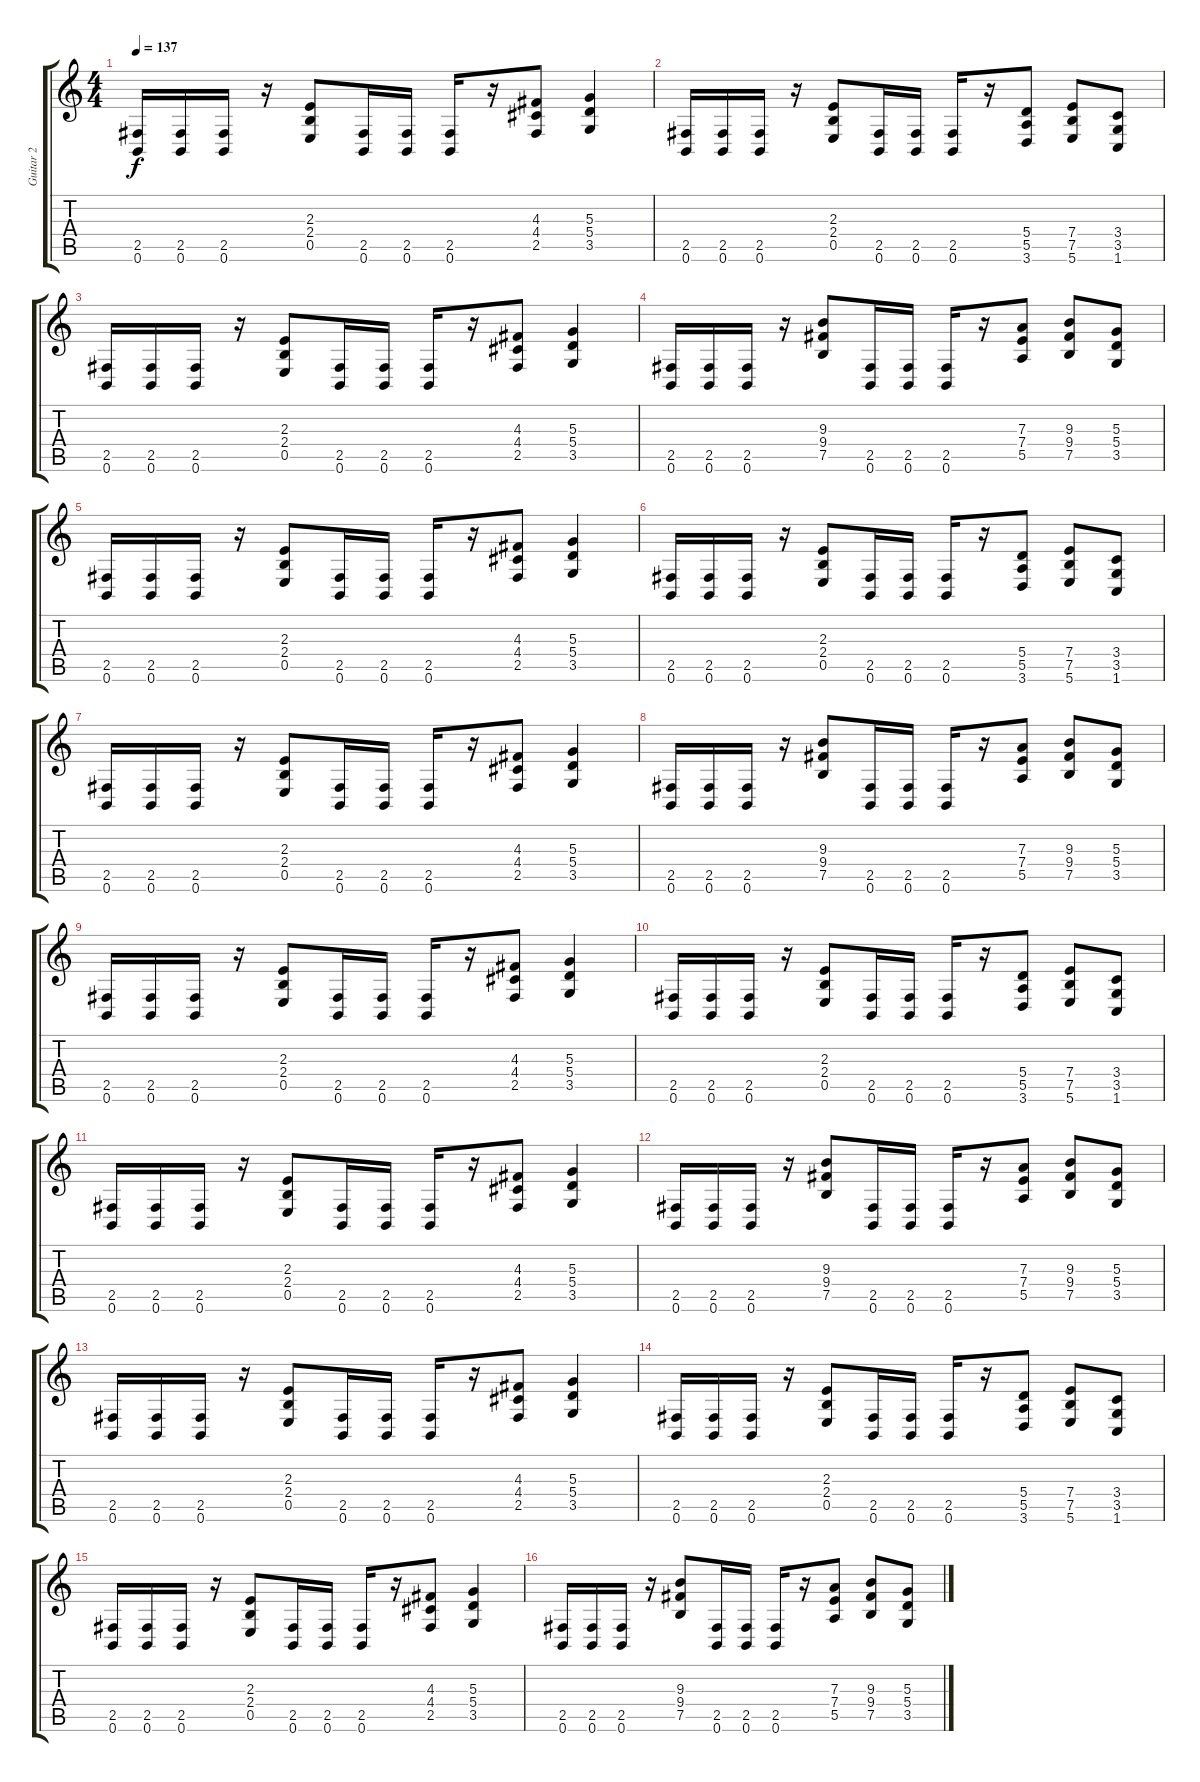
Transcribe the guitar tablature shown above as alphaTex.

\track ("Guitar 2" "Guitar 2") {instrument distortionguitar}
\staff {score tabs}
\tuning (B3 G3 D3 A2 E2 B1) {hide}
\ts (4 4)
\tempo 137
\clef g2
\ks c
(2.5 0.6).16{dy f} (2.5 0.6).16 (2.5 0.6).16 r.16 (2.3 2.4 0.5).8 (2.5 0.6).16 (2.5 0.6).16 (2.5 0.6).16 r.16 (4.3 4.4 2.5).8 (5.3 5.4 3.5).4 |
(2.5 0.6).16 (2.5 0.6).16 (2.5 0.6).16 r.16 (2.3 2.4 0.5).8 (2.5 0.6).16 (2.5 0.6).16 (2.5 0.6).16 r.16 (5.4 5.5 3.6).8 (7.4 7.5 5.6).8 (3.4 3.5 1.6).8 |
(2.5 0.6).16 (2.5 0.6).16 (2.5 0.6).16 r.16 (2.3 2.4 0.5).8 (2.5 0.6).16 (2.5 0.6).16 (2.5 0.6).16 r.16 (4.3 4.4 2.5).8 (5.3 5.4 3.5).4 |
(2.5 0.6).16 (2.5 0.6).16 (2.5 0.6).16 r.16 (9.3 9.4 7.5).8 (2.5 0.6).16 (2.5 0.6).16 (2.5 0.6).16 r.16 (7.3 7.4 5.5).8 (9.3 9.4 7.5).8 (5.3 5.4 3.5).8 |
(2.5 0.6).16 (2.5 0.6).16 (2.5 0.6).16 r.16 (2.3 2.4 0.5).8 (2.5 0.6).16 (2.5 0.6).16 (2.5 0.6).16 r.16 (4.3 4.4 2.5).8 (5.3 5.4 3.5).4 |
(2.5 0.6).16 (2.5 0.6).16 (2.5 0.6).16 r.16 (2.3 2.4 0.5).8 (2.5 0.6).16 (2.5 0.6).16 (2.5 0.6).16 r.16 (5.4 5.5 3.6).8 (7.4 7.5 5.6).8 (3.4 3.5 1.6).8 |
(2.5 0.6).16 (2.5 0.6).16 (2.5 0.6).16 r.16 (2.3 2.4 0.5).8 (2.5 0.6).16 (2.5 0.6).16 (2.5 0.6).16 r.16 (4.3 4.4 2.5).8 (5.3 5.4 3.5).4 |
(2.5 0.6).16 (2.5 0.6).16 (2.5 0.6).16 r.16 (9.3 9.4 7.5).8 (2.5 0.6).16 (2.5 0.6).16 (2.5 0.6).16 r.16 (7.3 7.4 5.5).8 (9.3 9.4 7.5).8 (5.3 5.4 3.5).8 |
(2.5 0.6).16 (2.5 0.6).16 (2.5 0.6).16 r.16 (2.3 2.4 0.5).8 (2.5 0.6).16 (2.5 0.6).16 (2.5 0.6).16 r.16 (4.3 4.4 2.5).8 (5.3 5.4 3.5).4 |
(2.5 0.6).16 (2.5 0.6).16 (2.5 0.6).16 r.16 (2.3 2.4 0.5).8 (2.5 0.6).16 (2.5 0.6).16 (2.5 0.6).16 r.16 (5.4 5.5 3.6).8 (7.4 7.5 5.6).8 (3.4 3.5 1.6).8 |
(2.5 0.6).16 (2.5 0.6).16 (2.5 0.6).16 r.16 (2.3 2.4 0.5).8 (2.5 0.6).16 (2.5 0.6).16 (2.5 0.6).16 r.16 (4.3 4.4 2.5).8 (5.3 5.4 3.5).4 |
(2.5 0.6).16 (2.5 0.6).16 (2.5 0.6).16 r.16 (9.3 9.4 7.5).8 (2.5 0.6).16 (2.5 0.6).16 (2.5 0.6).16 r.16 (7.3 7.4 5.5).8 (9.3 9.4 7.5).8 (5.3 5.4 3.5).8 |
(2.5 0.6).16 (2.5 0.6).16 (2.5 0.6).16 r.16 (2.3 2.4 0.5).8 (2.5 0.6).16 (2.5 0.6).16 (2.5 0.6).16 r.16 (4.3 4.4 2.5).8 (5.3 5.4 3.5).4 |
(2.5 0.6).16 (2.5 0.6).16 (2.5 0.6).16 r.16 (2.3 2.4 0.5).8 (2.5 0.6).16 (2.5 0.6).16 (2.5 0.6).16 r.16 (5.4 5.5 3.6).8 (7.4 7.5 5.6).8 (3.4 3.5 1.6).8 |
(2.5 0.6).16 (2.5 0.6).16 (2.5 0.6).16 r.16 (2.3 2.4 0.5).8 (2.5 0.6).16 (2.5 0.6).16 (2.5 0.6).16 r.16 (4.3 4.4 2.5).8 (5.3 5.4 3.5).4 |
(2.5 0.6).16 (2.5 0.6).16 (2.5 0.6).16 r.16 (9.3 9.4 7.5).8 (2.5 0.6).16 (2.5 0.6).16 (2.5 0.6).16 r.16 (7.3 7.4 5.5).8 (9.3 9.4 7.5).8 (5.3 5.4 3.5).8
